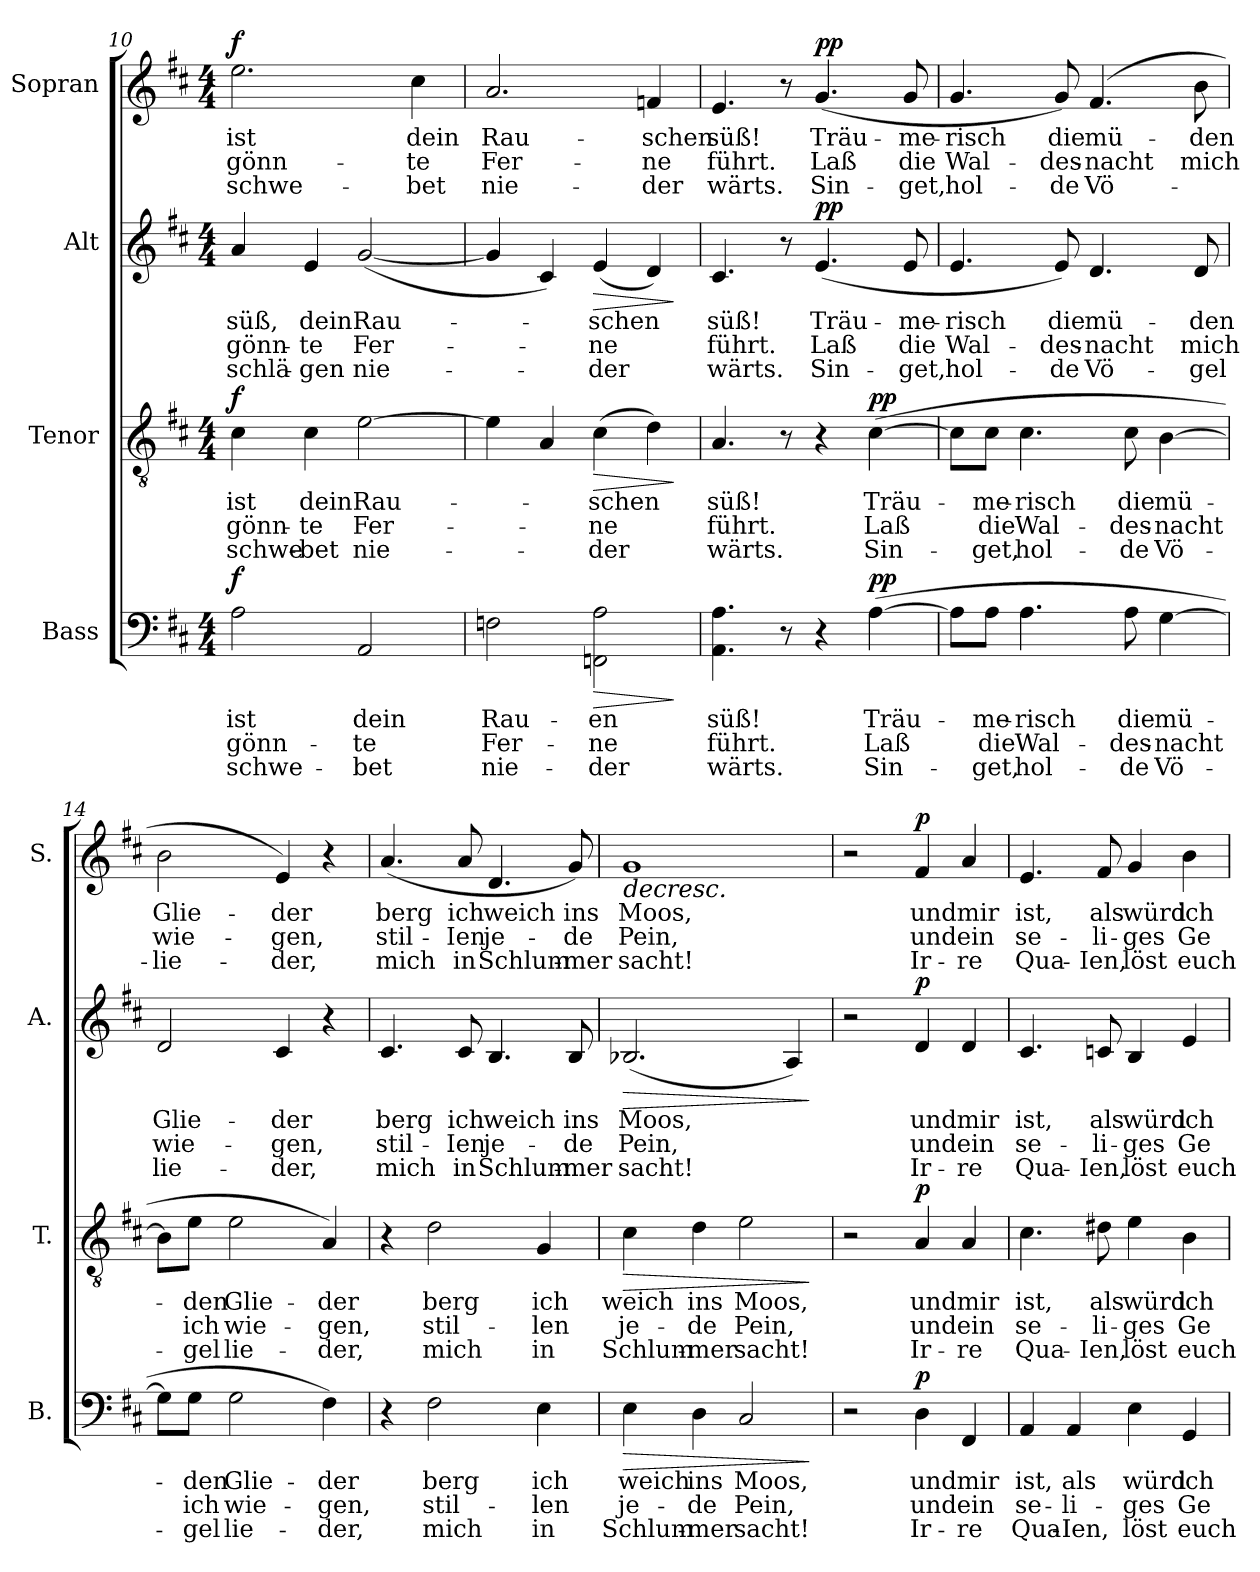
**kern	**text	**text	**text	**dynam	**kern	**text	**text	**text	**dynam	**kern	**text	**text	**text	**dynam	**kern	**text	**text	**text	**dynam
*part4	*part4	*part4	*part4	*part4	*part3	*part3	*part3	*part3	*part3	*part2	*part2	*part2	*part2	*part2	*part1	*part1	*part1	*part1	*part1
*staff4	*staff4	*staff4	*staff4	*staff4	*staff3	*staff3	*staff3	*staff3	*staff3	*staff2	*staff2	*staff2	*staff2	*staff2	*staff1	*staff1	*staff1	*staff1	*staff1
*I"Bass	*	*	*	*	*I"Tenor	*	*	*	*	*I"Alt	*	*	*	*	*I"Sopran	*	*	*	*
*I'B.	*	*	*	*	*I'T.	*	*	*	*	*I'A.	*	*	*	*	*I'S.	*	*	*	*
*clefF4	*	*	*	*	*clefGv2	*	*	*	*	*clefG2	*	*	*	*	*clefG2	*	*	*	*
*k[f#c#]	*	*	*	*	*k[f#c#]	*	*	*	*	*k[f#c#]	*	*	*	*	*k[f#c#]	*	*	*	*
*M4/4	*	*	*	*	*M4/4	*	*	*	*	*M4/4	*	*	*	*	*M4/4	*	*	*	*
=10	=10	=10	=10	=10	=10	=10	=10	=10	=10	=10	=10	=10	=10	=10	=10	=10	=10	=10	=10
!	!LO:LY:b	!LO:LY:b	!LO:LY:b	!LO:DY:b	!	!LO:LY:b	!LO:LY:b	!LO:LY:b	!LO:DY:b	!	!LO:LY:b	!LO:LY:b	!LO:LY:b	!	!	!LO:LY:b	!LO:LY:b	!LO:LY:b	!LO:DY:b
2A\	ist	-gönn-	schwe-	f	4c#\	ist	-gönn-	schwe-	f	4a/	süß,	-gönn-	-schlä-	.	2.ee\	ist	-gönn-	schwe-	f
!	!	!	!	!	!	!LO:LY:b	!LO:LY:b	!LO:LY:b	!	!	!LO:LY:b	!LO:LY:b	!LO:LY:b	!	!	!	!	!	!
.	.	.	.	.	4c#\	dein	-te	-bet	.	4e/	dein	-te	-gen	.	.	.	.	.	.
!	!LO:LY:b	!LO:LY:b	!LO:LY:b	!	!	!LO:LY:b	!LO:LY:b	!LO:LY:b	!	!	!LO:LY:b	!LO:LY:b	!LO:LY:b	!	!	!	!	!	!
2AA/	dein	-te	-bet	.	[2e\	Rau-	Fer-	nie-	.	(<[2g/	Rau-	Fer-	nie-	.	.	.	.	.	.
!	!	!	!	!	!	!	!	!	!	!	!	!	!	!	!	!LO:LY:b	!LO:LY:b	!LO:LY:b	!
.	.	.	.	.	.	.	.	.	.	.	.	.	.	.	4cc#\	dein	-te	-bet	.
=11	=11	=11	=11	=11	=11	=11	=11	=11	=11	=11	=11	=11	=11	=11	=11	=11	=11	=11	=11
!	!LO:LY:b	!LO:LY:b	!LO:LY:b	!	!	!	!	!	!	!	!	!	!	!	!	!LO:LY:b	!LO:LY:b	!LO:LY:b	!
2Fn\	Rau-	Fer-	nie-	.	4e\]	.	.	.	.	4g/]	.	.	.	.	2.a/	Rau-	Fer-	nie-	.
.	.	.	.	.	4A/	.	.	.	.	4c#/)	.	.	.	.	.	.	.	.	.
!	!LO:LY:b	!LO:LY:b	!LO:LY:b	!LO:HP:b	!	!LO:LY:b	!LO:LY:b	!LO:LY:b	!LO:HP:b	!	!LO:LY:b	!LO:LY:b	!LO:LY:b	!LO:HP:b	!	!	!	!	!
2FFn\ 2A\	-en	-ne	-der	>	(>4c#\	-schen	-ne	-der	>	(<4e/	-schen	-ne	-der	>	.	.	.	.	.
!	!	!	!	!	!	!	!	!	!	!	!	!	!	!	!	!LO:LY:b	!LO:LY:b	!LO:LY:b	!
.	.	.	.	.	4d\)	.	.	.	.	4d/)	.	.	.	.	4fn/	-schen	-ne	-der	.
.	.	.	.	]	.	.	.	.	]	.	.	.	.	]	.	.	.	.	.
=12	=12	=12	=12	=12	=12	=12	=12	=12	=12	=12	=12	=12	=12	=12	=12	=12	=12	=12	=12
!	!LO:LY:b	!LO:LY:b	!LO:LY:b	!	!	!LO:LY:b	!LO:LY:b	!LO:LY:b	!	!	!LO:LY:b	!LO:LY:b	!LO:LY:b	!	!	!LO:LY:b	!LO:LY:b	!LO:LY:b	!
4.AA\ 4.A\	süß!	führt.	wärts.	.	4.A/	süß!	führt.	wärts.	.	4.c#/	süß!	führt.	wärts.	.	4.e/	süß!	führt.	wärts.	.
8r	.	.	.	.	8r	.	.	.	.	8r	.	.	.	.	8r	.	.	.	.
!	!	!	!	!	!	!	!	!	!	!	!LO:LY:b	!LO:LY:b	!LO:LY:b	!LO:DY:b	!	!LO:LY:b	!LO:LY:b	!LO:LY:b	!LO:DY:b
4r	.	.	.	.	4r	.	.	.	.	(<4.e/	Träu-	Laß	Sin-	pp	(<4.g/	Träu-	Laß	Sin-	pp
!	!LO:LY:b	!LO:LY:b	!LO:LY:b	!LO:DY:b	!	!LO:LY:b	!LO:LY:b	!LO:LY:b	!LO:DY:b	!	!	!	!	!	!	!	!	!	!
(>[4A\	Träu-	Laß	Sin-	pp	(>[4c#\	Träu-	Laß	Sin-	pp	.	.	.	.	.	.	.	.	.	.
!	!	!	!	!	!	!	!	!	!	!	!LO:LY:b	!LO:LY:b	!LO:LY:b	!	!	!LO:LY:b	!LO:LY:b	!LO:LY:b	!
.	.	.	.	.	.	.	.	.	.	8e/	-me-	die	-get,	.	8g/	-me-	die	-get,	.
=13	=13	=13	=13	=13	=13	=13	=13	=13	=13	=13	=13	=13	=13	=13	=13	=13	=13	=13	=13
!	!	!	!	!	!	!	!	!	!	!	!LO:LY:b	!LO:LY:b	!LO:LY:b	!	!	!LO:LY:b	!LO:LY:b	!LO:LY:b	!
8A\L]	.	.	.	.	8c#\L]	.	.	.	.	4.e/	-risch	Wal-	hol-	.	4.g/	-risch	Wal-	hol-	.
!	!LO:LY:b	!LO:LY:b	!LO:LY:b	!	!	!LO:LY:b	!LO:LY:b	!LO:LY:b	!	!	!	!	!	!	!	!	!	!	!
8A\J	-me-	die	-get,	.	8c#\J	-me-	die	-get,	.	.	.	.	.	.	.	.	.	.	.
!	!LO:LY:b	!LO:LY:b	!LO:LY:b	!	!	!LO:LY:b	!LO:LY:b	!LO:LY:b	!	!	!	!	!	!	!	!	!	!	!
4.A\	-risch	Wal-	hol-	.	4.c#\	-risch	Wal-	hol-	.	.	.	.	.	.	.	.	.	.	.
!	!	!	!	!	!	!	!	!	!	!	!LO:LY:b	!LO:LY:b	!LO:LY:b	!	!	!LO:LY:b	!LO:LY:b	!LO:LY:b	!
.	.	.	.	.	.	.	.	.	.	8e/)	die	-des-	-de	.	8g/)	die	-des-	-de	.
!	!	!	!	!	!	!	!	!	!	!	!LO:LY:b	!LO:LY:b	!LO:LY:b	!	!	!LO:LY:b	!LO:LY:b	!LO:LY:b	!
.	.	.	.	.	.	.	.	.	.	4.d/	mü-	-nacht	Vö-	.	(>4.f#/	mü-	-nacht	Vö-	.
!	!LO:LY:b	!LO:LY:b	!LO:LY:b	!	!	!LO:LY:b	!LO:LY:b	!LO:LY:b	!	!	!	!	!	!	!	!	!	!	!
8A\	die	-des-	-de	.	8c#\	die	-des-	-de	.	.	.	.	.	.	.	.	.	.	.
!	!LO:LY:b	!LO:LY:b	!LO:LY:b	!	!	!LO:LY:b	!LO:LY:b	!LO:LY:b	!	!	!	!	!	!	!	!	!	!	!
[4G\	mü-	-nacht	Vö-	.	[4B\	mü-	-nacht	Vö-	.	.	.	.	.	.	.	.	.	.	.
!	!	!	!	!	!	!	!	!	!	!	!LO:LY:b	!LO:LY:b	!LO:LY:b	!	!	!LO:LY:b	!LO:LY:b	!	!
.	.	.	.	.	.	.	.	.	.	8d/	-den	mich	-gel	.	8b\	-den	mich	.	.
!!LO:PB:g=z
=14	=14	=14	=14	=14	=14	=14	=14	=14	=14	=14	=14	=14	=14	=14	=14	=14	=14	=14	=14
!	!	!	!	!	!	!	!	!	!	!	!LO:LY:b	!LO:LY:b	!LO:LY:b	!	!	!LO:LY:b	!LO:LY:b	!LO:LY:b	!
8G\L]	.	.	.	.	8B\L]	.	.	.	.	2d/	Glie-	wie-	lie-	.	2b\	Glie-	wie-	-lie-	.
!	!LO:LY:b	!LO:LY:b	!LO:LY:b	!	!	!LO:LY:b	!LO:LY:b	!LO:LY:b	!	!	!	!	!	!	!	!	!	!	!
8G\J	-den	ich	-gel	.	8e\J	-den	ich	-gel	.	.	.	.	.	.	.	.	.	.	.
!	!LO:LY:b	!LO:LY:b	!LO:LY:b	!	!	!LO:LY:b	!LO:LY:b	!LO:LY:b	!	!	!	!	!	!	!	!	!	!	!
2G\	Glie-	wie-	lie-	.	2e\	Glie-	wie-	lie-	.	.	.	.	.	.	.	.	.	.	.
!	!	!	!	!	!	!	!	!	!	!	!LO:LY:b	!LO:LY:b	!LO:LY:b	!	!	!LO:LY:b	!LO:LY:b	!LO:LY:b	!
.	.	.	.	.	.	.	.	.	.	4c#/	-der	-gen,	-der,	.	4e/)	-der	-gen,	-der,	.
!	!LO:LY:b	!LO:LY:b	!LO:LY:b	!	!	!LO:LY:b	!LO:LY:b	!LO:LY:b	!	!	!	!	!	!	!	!	!	!	!
4F#\)	-der	-gen,	-der,	.	4A/)	-der	-gen,	-der,	.	4r	.	.	.	.	4r	.	.	.	.
=15	=15	=15	=15	=15	=15	=15	=15	=15	=15	=15	=15	=15	=15	=15	=15	=15	=15	=15	=15
!	!	!	!	!	!	!	!	!	!	!	!LO:LY:b	!LO:LY:b	!LO:LY:b	!	!	!LO:LY:b	!LO:LY:b	!LO:LY:b	!
4r	.	.	.	.	4r	.	.	.	.	4.c#/	berg	stil-	mich	.	(<4.a/	berg	stil-	mich	.
!	!LO:LY:b	!LO:LY:b	!LO:LY:b	!	!	!LO:LY:b	!LO:LY:b	!LO:LY:b	!	!	!	!	!	!	!	!	!	!	!
2F#\	berg	stil-	mich	.	2d\	berg	stil-	mich	.	.	.	.	.	.	.	.	.	.	.
!	!	!	!	!	!	!	!	!	!	!	!LO:LY:b	!LO:LY:b	!LO:LY:b	!	!	!LO:LY:b	!LO:LY:b	!LO:LY:b	!
.	.	.	.	.	.	.	.	.	.	8c#/	ich	-Ien	in	.	8a/	ich	-Ien	in	.
!	!	!	!	!	!	!	!	!	!	!	!LO:LY:b	!LO:LY:b	!LO:LY:b	!	!	!LO:LY:b	!LO:LY:b	!LO:LY:b	!
.	.	.	.	.	.	.	.	.	.	4.B/	weich	je-	Schlum-	.	4.d/	weich	je-	Schlum-	.
!	!LO:LY:b	!LO:LY:b	!LO:LY:b	!	!	!LO:LY:b	!LO:LY:b	!LO:LY:b	!	!	!	!	!	!	!	!	!	!	!
4E\	ich	-len	in	.	4G/	ich	-len	in	.	.	.	.	.	.	.	.	.	.	.
!	!	!	!	!	!	!	!	!	!	!	!LO:LY:b	!LO:LY:b	!LO:LY:b	!	!	!LO:LY:b	!LO:LY:b	!LO:LY:b	!
.	.	.	.	.	.	.	.	.	.	8B/	ins	-de	-mer	.	8g/)	ins	-de	-mer	.
=16	=16	=16	=16	=16	=16	=16	=16	=16	=16	=16	=16	=16	=16	=16	=16	=16	=16	=16	=16
!	!LO:LY:b	!LO:LY:b	!LO:LY:b	!LO:HP:b	!	!LO:LY:b	!LO:LY:b	!LO:LY:b	!LO:HP:b	!	!LO:LY:b	!LO:LY:b	!LO:LY:b	!LO:HP:b	!	!LO:LY:b	!LO:LY:b	!LO:LY:b	!LO:HP:b
4E\	weich	je-	Schlum-	>	4c#\	weich	je-	Schlum-	>	(<2.B-X/	Moos,	Pein,	sacht!	>	1g	Moos,	Pein,	sacht!	>
!	!LO:LY:b	!LO:LY:b	!LO:LY:b	!	!	!LO:LY:b	!LO:LY:b	!LO:LY:b	!	!	!	!	!	!	!	!	!	!	!
4D\	ins	-de	-mer	.	4d\	ins	-de	-mer	.	.	.	.	.	.	.	.	.	.	.
!	!LO:LY:b	!LO:LY:b	!LO:LY:b	!	!	!LO:LY:b	!LO:LY:b	!LO:LY:b	!	!	!	!	!	!	!	!	!	!	!
2C#/	Moos,	Pein,	sacht!	.	2e\	Moos,	Pein,	sacht!	.	.	.	.	.	.	.	.	.	.	.
.	.	.	.	.	.	.	.	.	.	4A/)	.	.	.	.	.	.	.	.	.
.	.	.	.	]	.	.	.	.	]	.	.	.	.	]	.	.	.	.	.
=17	=17	=17	=17	=17	=17	=17	=17	=17	=17	=17	=17	=17	=17	=17	=17	=17	=17	=17	=17
2r	.	.	.	.	2r	.	.	.	.	2r	.	.	.	.	2r	.	.	.	.
!	!LO:LY:b	!LO:LY:b	!LO:LY:b	!LO:DY:b	!	!LO:LY:b	!LO:LY:b	!LO:LY:b	!LO:DY:b	!	!LO:LY:b	!LO:LY:b	!LO:LY:b	!LO:DY:b	!	!LO:LY:b	!LO:LY:b	!LO:LY:b	!LO:DY:b
4D\	und	und	Ir-	p	4A/	und	und	Ir-	p	4d/	und	und	Ir-	p	4f#/	und	und	Ir-	p
!	!LO:LY:b	!LO:LY:b	!LO:LY:b	!	!	!LO:LY:b	!LO:LY:b	!LO:LY:b	!	!	!LO:LY:b	!LO:LY:b	!LO:LY:b	!	!	!LO:LY:b	!LO:LY:b	!LO:LY:b	!
4FF#/	mir	ein	-re	.	4A/	mir	ein	-re	.	4d/	mir	ein	-re	.	4a/	mir	ein	-re	]
=18	=18	=18	=18	=18	=18	=18	=18	=18	=18	=18	=18	=18	=18	=18	=18	=18	=18	=18	=18
!	!LO:LY:b	!LO:LY:b	!LO:LY:b	!	!	!LO:LY:b	!LO:LY:b	!LO:LY:b	!	!	!LO:LY:b	!LO:LY:b	!LO:LY:b	!	!	!LO:LY:b	!LO:LY:b	!LO:LY:b	!
4AA/	ist,	se-	Qua-	.	4.c#\	ist,	se-	Qua-	.	4.c#/	ist,	se-	Qua-	.	4.e/	ist,	se-	Qua-	.
!	!LO:LY:b	!LO:LY:b	!LO:LY:b	!	!	!	!	!	!	!	!	!	!	!	!	!	!	!	!
4AA/	als	-li-	-Ien,	.	.	.	.	.	.	.	.	.	.	.	.	.	.	.	.
!	!	!	!	!	!	!LO:LY:b	!LO:LY:b	!LO:LY:b	!	!	!LO:LY:b	!LO:LY:b	!LO:LY:b	!	!	!LO:LY:b	!LO:LY:b	!LO:LY:b	!
.	.	.	.	.	8d#X\	als	-li-	-Ien,	.	8cn/	als	-li-	-Ien,	.	8f#/	als	-li-	-Ien,	.
!	!LO:LY:b	!LO:LY:b	!LO:LY:b	!	!	!LO:LY:b	!LO:LY:b	!LO:LY:b	!	!	!LO:LY:b	!LO:LY:b	!LO:LY:b	!	!	!LO:LY:b	!LO:LY:b	!LO:LY:b	!
4E\	würd	-ges	löst	.	4e\	würd	-ges	löst	.	4B/	würd	-ges	löst	.	4g/	würd	-ges	löst	.
!	!LO:LY:b	!LO:LY:b	!LO:LY:b	!	!	!LO:LY:b	!LO:LY:b	!LO:LY:b	!	!	!LO:LY:b	!LO:LY:b	!LO:LY:b	!	!	!LO:LY:b	!LO:LY:b	!LO:LY:b	!
4GG/	ich	Ge-	euch	.	4B\	ich	Ge-	euch	.	4e/	ich	Ge-	euch	.	4b\	ich	Ge-	euch	.
=	=	=	=	=	=	=	=	=	=	=	=	=	=	=	=	=	=	=	=
*-	*-	*-	*-	*-	*-	*-	*-	*-	*-	*-	*-	*-	*-	*-	*-	*-	*-	*-	*-
